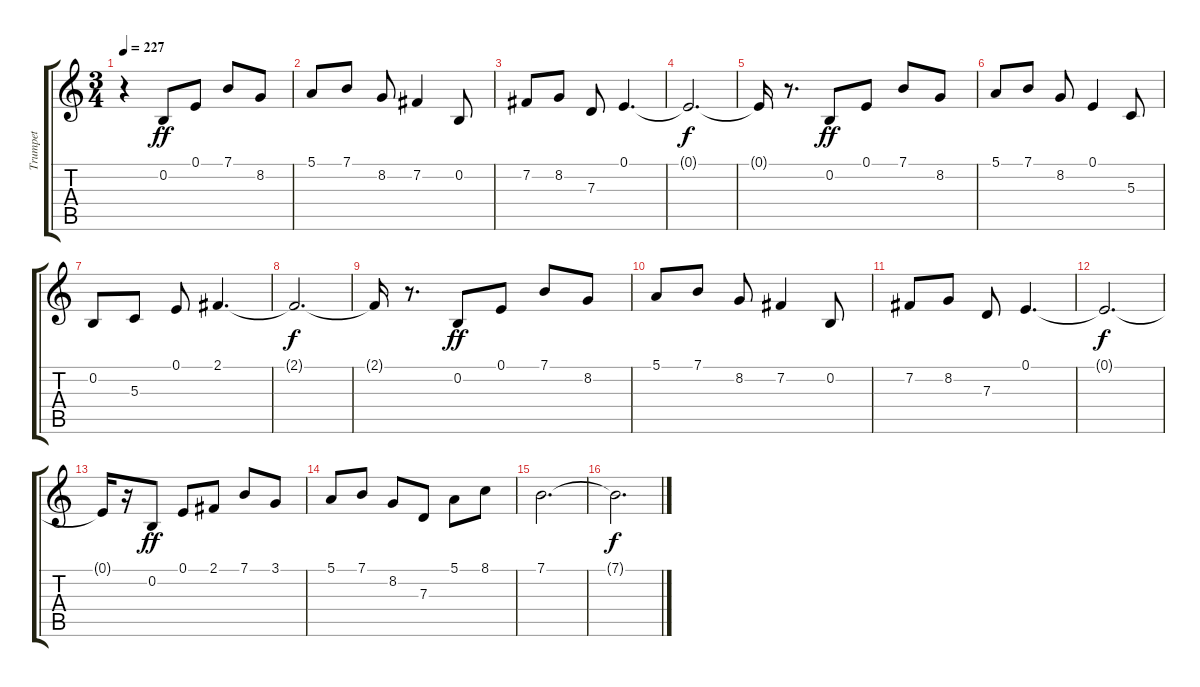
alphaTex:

\track ("Trumpet" "Trumpet") {instrument trumpet}
\staff {score tabs}
\tuning (E4 B3 G3 D3 A2 E2) {hide}
\ts (3 4)
\tempo 227
\clef g2
\ks c
r.4{dy f} 0.2.8{dy ff} 0.1.8 7.1.8 8.2.8 |
5.1.8 7.1.8 8.2.8 7.2.4 0.2.8 |
7.2.8 8.2.8 7.3.8 0.1.4{d} |
0.1{t}.2{d dy f} |
0.1{t}.16 r.8{d} 0.2.8{dy ff} 0.1.8 7.1.8 8.2.8 |
5.1.8 7.1.8 8.2.8 0.1.4 5.3.8 |
0.2.8 5.3.8 0.1.8 2.1.4{d} |
2.1{t}.2{d dy f} |
2.1{t}.16 r.8{d} 0.2.8{dy ff} 0.1.8 7.1.8 8.2.8 |
5.1.8 7.1.8 8.2.8 7.2.4 0.2.8 |
7.2.8 8.2.8 7.3.8 0.1.4{d} |
0.1{t}.2{d dy f} |
0.1{t}.16 r.16 0.2.8{dy ff} 0.1.8 2.1.8 7.1.8 3.1.8 |
5.1.8 7.1.8 8.2.8 7.3.8 5.1.8 8.1.8 |
7.1.2{d} |
7.1{t}.2{d dy f}
